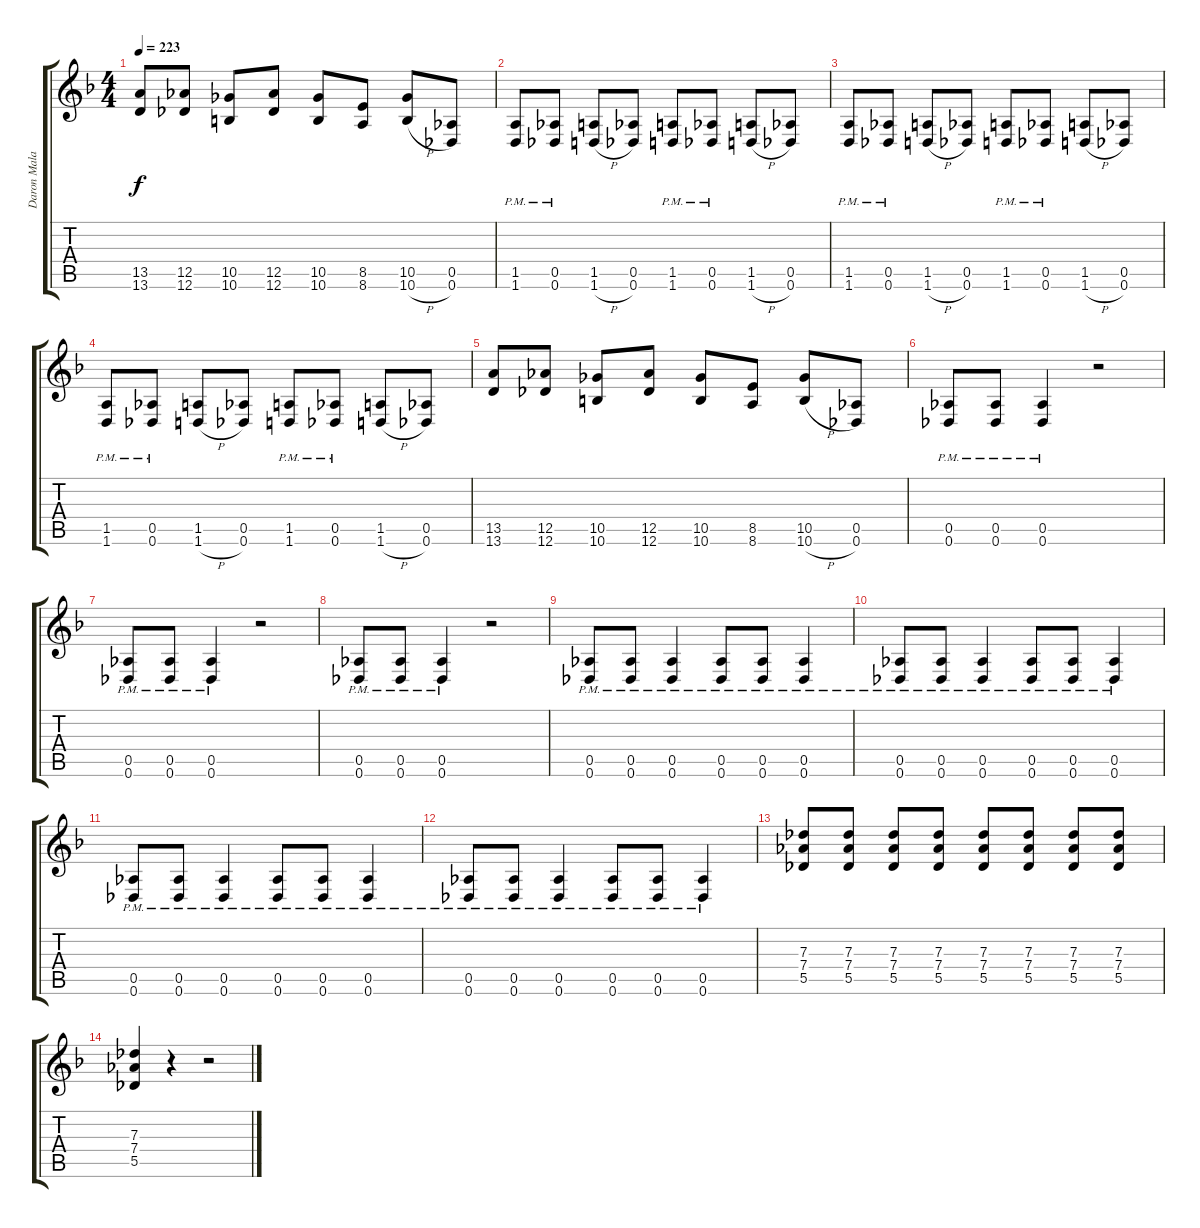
\track ("Daron Malakian (2nd Guitar)" "Daron Mala") {instrument distortionguitar}
\staff {score tabs}
\tuning (Eb4 Bb3 Gb3 Db3 Ab2 Db2) {hide}
\ts (4 4)
\tempo 223
\clef g2
\ks f
(13.5 13.6).8{dy f} (12.5 12.6).8 (10.5 10.6).8 (12.5 12.6).8 (10.5 10.6).8 (8.5 8.6).8 (10.5 10.6{h}).8 (0.5 0.6).8 |
(1.5{pm} 1.6{pm}).8 (0.5{pm} 0.6{pm}).8 (1.5 1.6{h}).8 (0.5 0.6).8 (1.5{pm} 1.6{pm}).8 (0.5{pm} 0.6{pm}).8 (1.5 1.6{h}).8 (0.5 0.6).8 |
(1.5{pm} 1.6{pm}).8 (0.5{pm} 0.6{pm}).8 (1.5 1.6{h}).8 (0.5 0.6).8 (1.5{pm} 1.6{pm}).8 (0.5{pm} 0.6{pm}).8 (1.5 1.6{h}).8 (0.5 0.6).8 |
(1.5{pm} 1.6{pm}).8 (0.5{pm} 0.6{pm}).8 (1.5 1.6{h}).8 (0.5 0.6).8 (1.5{pm} 1.6{pm}).8 (0.5{pm} 0.6{pm}).8 (1.5 1.6{h}).8 (0.5 0.6).8 |
(13.5 13.6).8 (12.5 12.6).8 (10.5 10.6).8 (12.5 12.6).8 (10.5 10.6).8 (8.5 8.6).8 (10.5 10.6{h}).8 (0.5 0.6).8 |
(0.5{pm} 0.6{pm}).8 (0.5{pm} 0.6{pm}).8 (0.5{pm} 0.6{pm}).4 r.2 |
(0.5{pm} 0.6{pm}).8 (0.5{pm} 0.6{pm}).8 (0.5{pm} 0.6{pm}).4 r.2 |
(0.5{pm} 0.6{pm}).8 (0.5{pm} 0.6{pm}).8 (0.5{pm} 0.6{pm}).4 r.2 |
(0.5{pm} 0.6{pm}).8 (0.5{pm} 0.6{pm}).8 (0.5{pm} 0.6{pm}).4 (0.5{pm} 0.6{pm}).8 (0.5{pm} 0.6{pm}).8 (0.5{pm} 0.6{pm}).4 |
(0.5{pm} 0.6{pm}).8 (0.5{pm} 0.6{pm}).8 (0.5{pm} 0.6{pm}).4 (0.5{pm} 0.6{pm}).8 (0.5{pm} 0.6{pm}).8 (0.5{pm} 0.6{pm}).4 |
(0.5{pm} 0.6{pm}).8 (0.5{pm} 0.6{pm}).8 (0.5{pm} 0.6{pm}).4 (0.5{pm} 0.6{pm}).8 (0.5{pm} 0.6{pm}).8 (0.5{pm} 0.6{pm}).4 |
(0.5{pm} 0.6{pm}).8 (0.5{pm} 0.6{pm}).8 (0.5{pm} 0.6{pm}).4 (0.5{pm} 0.6{pm}).8 (0.5{pm} 0.6{pm}).8 (0.5{pm} 0.6{pm}).4 |
(7.3 7.4 5.5).8 (7.3 7.4 5.5).8 (7.3 7.4 5.5).8 (7.3 7.4 5.5).8 (7.3 7.4 5.5).8 (7.3 7.4 5.5).8 (7.3 7.4 5.5).8 (7.3 7.4 5.5).8 |
(7.3 7.4 5.5).4 r.4 r.2
